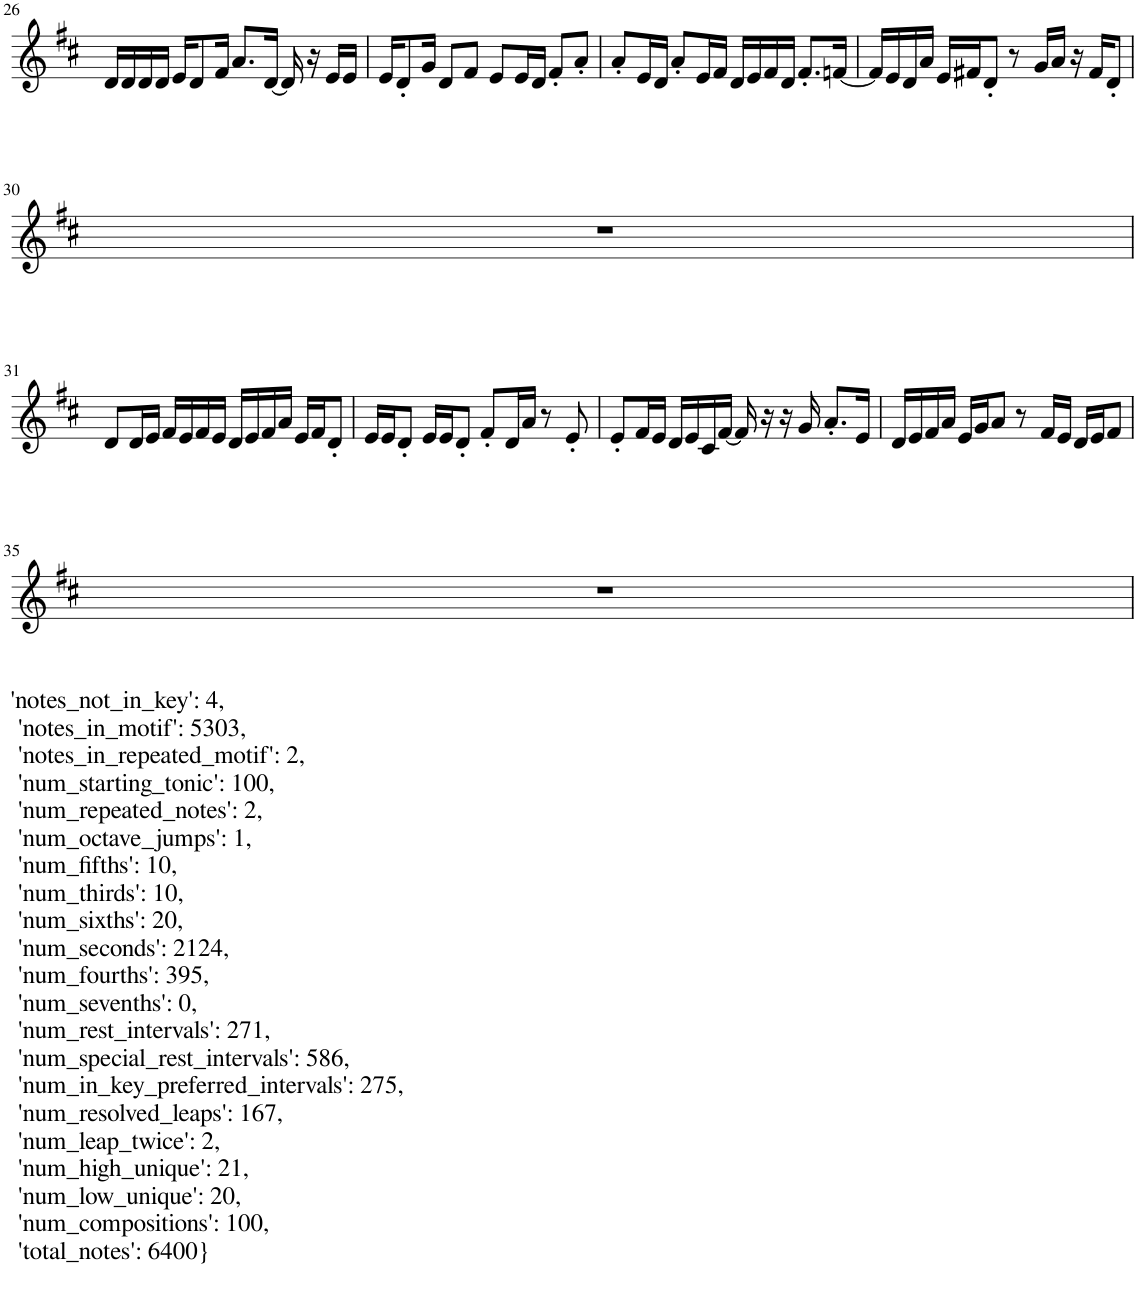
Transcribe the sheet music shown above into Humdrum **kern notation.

**kern
*part1
*staff1
*I"Piano
*I'Pno.
!!LO:PB:g=z
*clefG2
*k[f#c#]
*M4/4
=26
16d/LL
16d/
16d/
16d/JJ
16e/KL
8d/
16f#/Jk
8.a/L
[16d/Jk
16d/]
16r
16e/LL
16e/JJ
=27
16e/KL
8d'/
16g/Jk
8d/L
8f#/J
8e/L
16e/L
16d/JJ
8f#'/L
8a'/J
=28
8a'/L
16e/L
16d/JJ
8a'/L
16e/L
16f#/JJ
16d/LL
16e/
16f#/
16d/JJ
8.f#'/L
[16fn/Jk
=29
16f/LL]
16e/
16d/
16a/JJ
16e/LL
16f#X/J
8d'/J
8r
16g/LL
16a/JJ
16r
16f#/KL
8d'/J
!!LO:LB:g=z
=30
1r
!!LO:LB:g=z
=31
8d/L
16d/L
16e/JJ
16f#/LL
16e/
16f#/
16e/JJ
16d/LL
16e/
16f#/
16a/JJ
16e/LL
16f#/J
8d'/J
=32
16e/LL
16e/J
8d'/J
16e/LL
16e/J
8d'/J
8f#'/L
16d/L
16a/JJ
8r
8e'/
=33
8e'/L
16f#/L
16e/JJ
16d/LL
16e/
16c#/
[16f#/JJ
16f#/]
16r
16r
16g/
8.a'/L
16e/Jk
=34
16d/LL
16e/
16f#/
16a/JJ
16e/LL
16g/J
8a/J
8r
16f#/LL
16e/JJ
16d/LL
16e/J
8f#/J
!!LO:LB:g=z
=35
1r
=
*-
